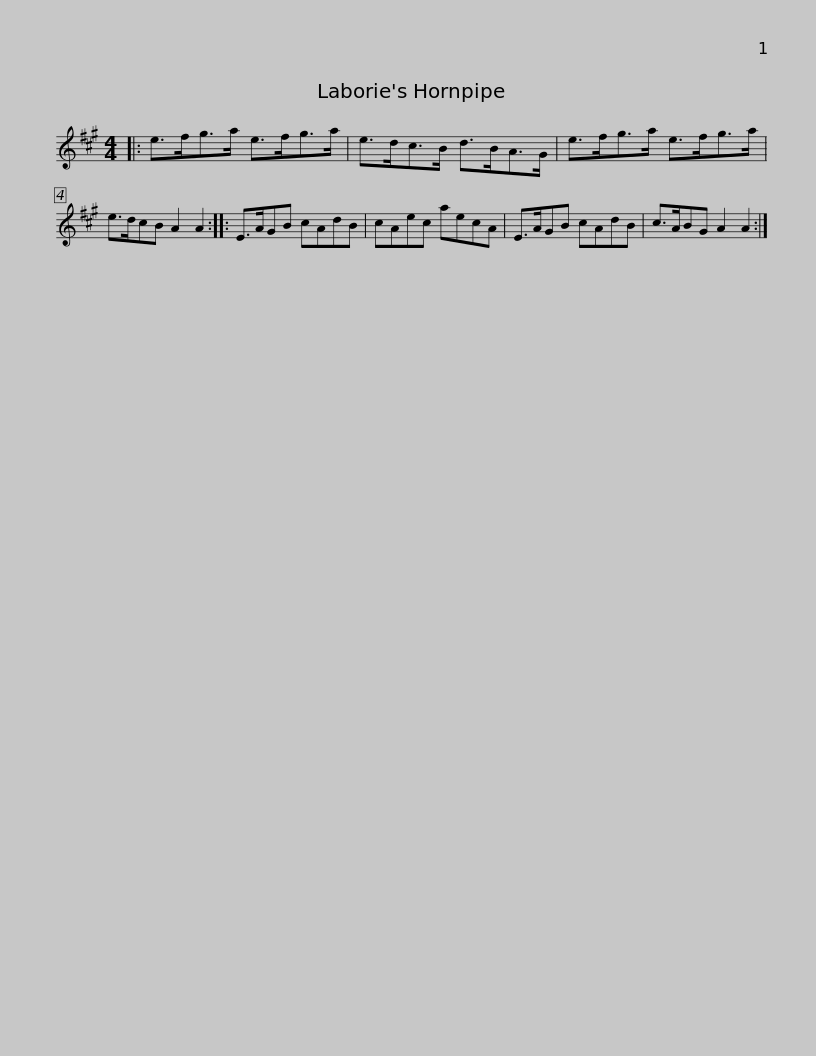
X:1
L:1/8
M:4/4
I:linebreak $
K:A
V:1 treble
V:1
|: e>fg>a e>fg>a | e>dc>B d>BA>G | e>fg>a e>fg>a | e>dcB A2 A2 ::$ E>AGB cAdB | %5
 cAec aecA | E>AGB cAdB | c>ABG A2 A2 :| %8
